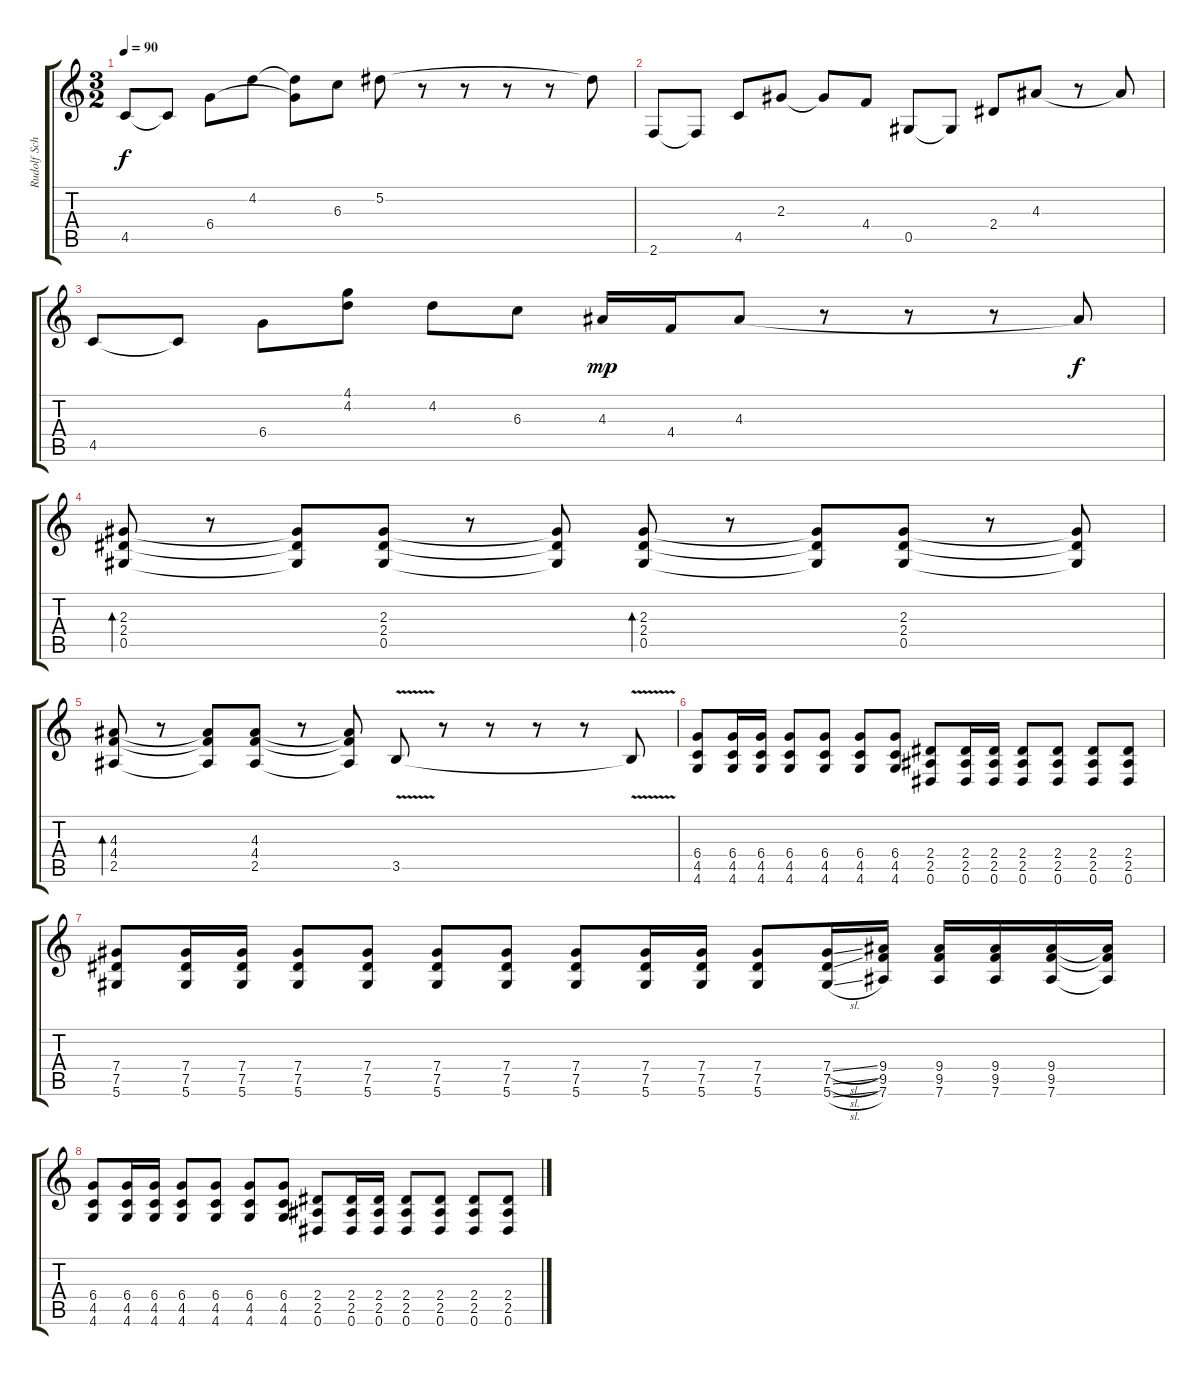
\track ("Rudolf Schenker" "Rudolf Sch") {instrument distortionguitar}
\staff {score tabs}
\tuning (Eb4 Bb3 Gb3 Db3 Ab2 Eb2) {hide}
\ts (3 2)
\tempo 90
\clef g2
\ks c
4.5.8{dy f} 4.5{t}.8 6.4.8 4.2.8 (4.2{t} 6.4{t}).8 6.3.8 5.2.8 r.8 r.8 r.8 r.8 5.2{t}.8 |
2.6.8 2.6{t}.8 4.5.8 2.3.8 2.3{t}.8 4.4.8 0.5.8 0.5{t}.8 2.4.8 4.3.8 r.8 4.3{t}.8 |
4.5.8 4.5{t}.8 6.4.8 (4.1 4.2).8 4.2.8 6.3.8 4.3.16{dy mp} 4.4.16 4.3.8 r.8 r.8 r.8 4.3{t}.8{dy f} |
(2.3 2.4 0.5).8{bd 240} r.8 (2.3{t} 2.4{t} 0.5{t}).8 (2.3 2.4 0.5).8 r.8 (2.3{t} 2.4{t} 0.5{t}).8 (2.3 2.4 0.5).8{bd 120} r.8 (2.3{t} 2.4{t} 0.5{t}).8 (2.3 2.4 0.5).8 r.8 (2.3{t} 2.4{t} 0.5{t}).8 |
(4.3 4.4 2.5).8{bd 240} r.8 (4.3{t} 4.4{t} 2.5{t}).8 (4.3 4.4 2.5).8 r.8 (4.3{t} 4.4{t} 2.5{t}).8 3.5{v}.8 r.8 r.8 r.8 r.8 3.5{t}.8 |
(6.4 4.5 4.6).8{volume 14 instrument distortionguitar} (6.4 4.5 4.6).16 (6.4 4.5 4.6).16 (6.4 4.5 4.6).8 (6.4 4.5 4.6).8 (6.4 4.5 4.6).8 (6.4 4.5 4.6).8 (2.4 2.5 0.6).8 (2.4 2.5 0.6).16 (2.4 2.5 0.6).16 (2.4 2.5 0.6).8 (2.4 2.5 0.6).8 (2.4 2.5 0.6).8 (2.4 2.5 0.6).8 |
(7.4 7.5 5.6).8 (7.4 7.5 5.6).16 (7.4 7.5 5.6).16 (7.4 7.5 5.6).8 (7.4 7.5 5.6).8 (7.4 7.5 5.6).8 (7.4 7.5 5.6).8 (7.4 7.5 5.6).8 (7.4 7.5 5.6).16 (7.4 7.5 5.6).16 (7.4 7.5 5.6).8 (7.4{sl} 7.5{sl} 5.6{sl}).16 (9.4 9.5 7.6).16 (9.4 9.5 7.6).16 (9.4 9.5 7.6).16 (9.4 9.5 7.6).16 (9.4{t} 9.5{t} 7.6{t}).16 |
(6.4 4.5 4.6).8 (6.4 4.5 4.6).16 (6.4 4.5 4.6).16 (6.4 4.5 4.6).8 (6.4 4.5 4.6).8 (6.4 4.5 4.6).8 (6.4 4.5 4.6).8 (2.4 2.5 0.6).8 (2.4 2.5 0.6).16 (2.4 2.5 0.6).16 (2.4 2.5 0.6).8 (2.4 2.5 0.6).8 (2.4 2.5 0.6).8 (2.4 2.5 0.6).8
